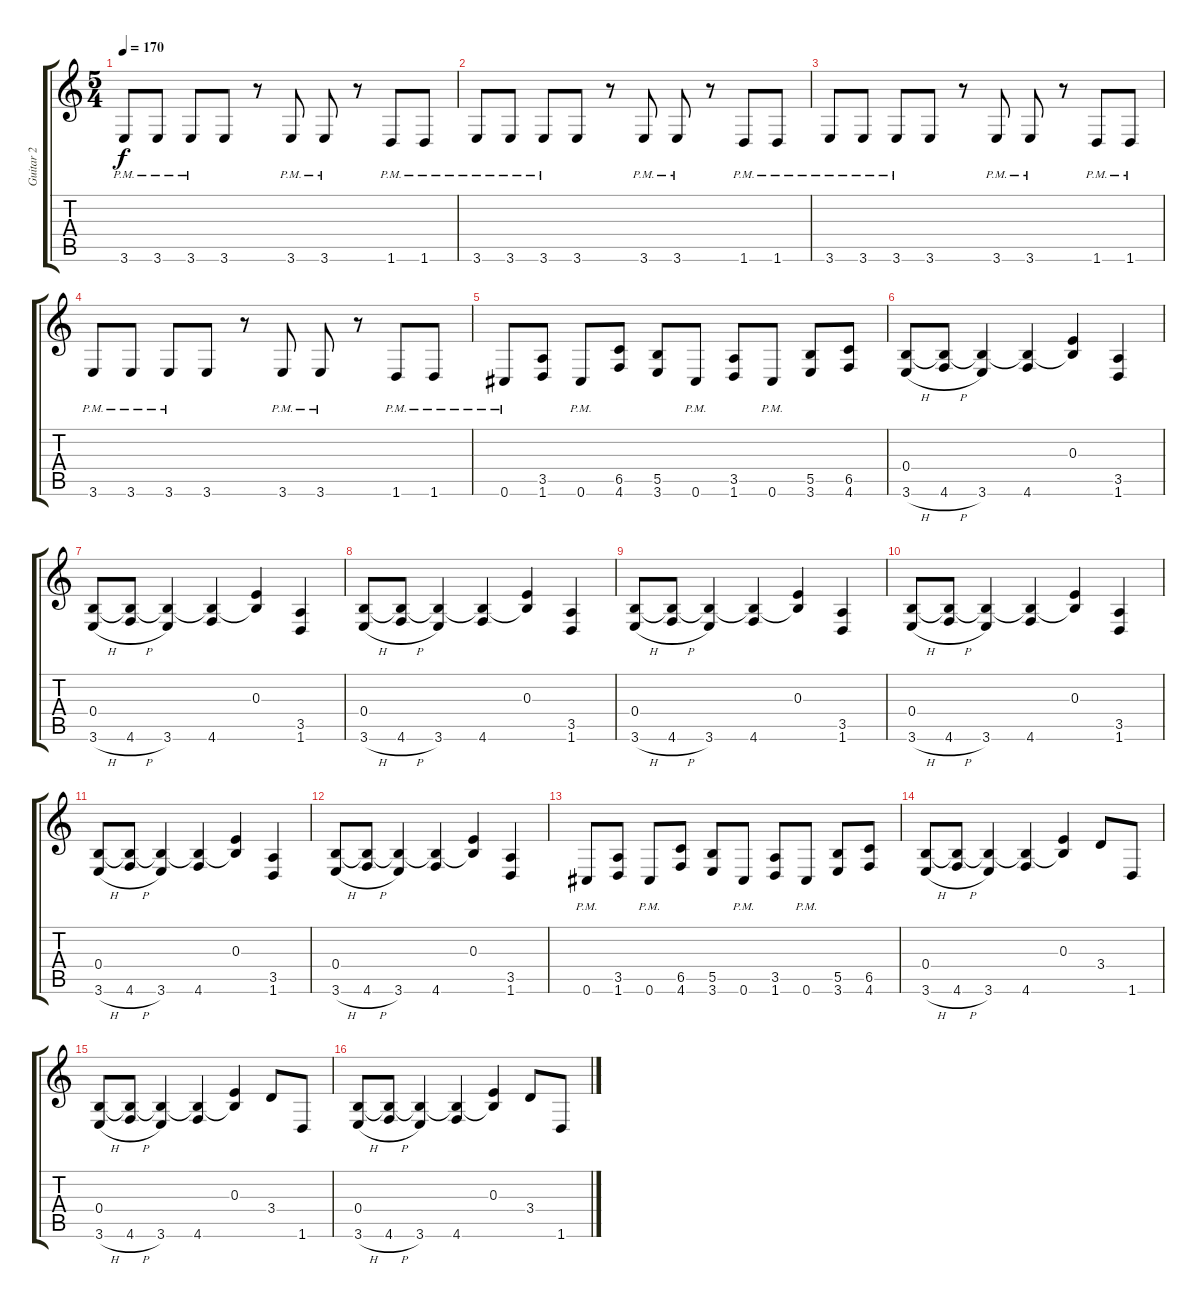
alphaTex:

\track ("Guitar 2" "Guitar 2") {instrument distortionguitar}
\staff {score tabs}
\tuning (Db4 Ab3 E3 B2 Gb2 Db2) {hide}
\ts (5 4)
\tempo 170
\clef g2
\ks c
3.6{pm}.8{dy f beam merge} 3.6{pm}.8{beam split} 3.6{pm}.8 3.6.8 r.8 3.6{pm}.8 3.6{pm}.8 r.8 1.6{pm}.8 1.6{pm}.8 |
3.6{pm}.8{beam merge} 3.6{pm}.8{beam split} 3.6{pm}.8 3.6.8 r.8 3.6{pm}.8 3.6{pm}.8 r.8 1.6{pm}.8 1.6{pm}.8 |
3.6{pm}.8{beam merge} 3.6{pm}.8{beam split} 3.6{pm}.8 3.6.8 r.8 3.6{pm}.8 3.6{pm}.8 r.8 1.6{pm}.8 1.6{pm}.8 |
3.6{pm}.8{beam merge} 3.6{pm}.8{beam split} 3.6{pm}.8 3.6.8 r.8 3.6{pm}.8 3.6{pm}.8 r.8 1.6{pm}.8 1.6{pm}.8 |
0.6{pm}.8 (3.5 1.6).8 0.6{pm}.8 (6.5 4.6).8 (5.5 3.6).8 0.6{pm}.8 (3.5 1.6).8 0.6{pm}.8 (5.5 3.6).8 (6.5 4.6).8 |
(0.4 3.6{h}).8 (0.4{t} 4.6{h}).8 (0.4{t} 3.6).4 (0.4{t} 4.6).4 (0.3 0.4{t}).4 (3.5 1.6).4 |
(0.4 3.6{h}).8 (0.4{t} 4.6{h}).8 (0.4{t} 3.6).4 (0.4{t} 4.6).4 (0.3 0.4{t}).4 (3.5 1.6).4 |
(0.4 3.6{h}).8 (0.4{t} 4.6{h}).8 (0.4{t} 3.6).4 (0.4{t} 4.6).4 (0.3 0.4{t}).4 (3.5 1.6).4 |
(0.4 3.6{h}).8 (0.4{t} 4.6{h}).8 (0.4{t} 3.6).4 (0.4{t} 4.6).4 (0.3 0.4{t}).4 (3.5 1.6).4 |
(0.4 3.6{h}).8 (0.4{t} 4.6{h}).8 (0.4{t} 3.6).4 (0.4{t} 4.6).4 (0.3 0.4{t}).4 (3.5 1.6).4 |
(0.4 3.6{h}).8 (0.4{t} 4.6{h}).8 (0.4{t} 3.6).4 (0.4{t} 4.6).4 (0.3 0.4{t}).4 (3.5 1.6).4 |
(0.4 3.6{h}).8 (0.4{t} 4.6{h}).8 (0.4{t} 3.6).4 (0.4{t} 4.6).4 (0.3 0.4{t}).4 (3.5 1.6).4 |
0.6{pm}.8 (3.5 1.6).8 0.6{pm}.8 (6.5 4.6).8 (5.5 3.6).8 0.6{pm}.8 (3.5 1.6).8 0.6{pm}.8 (5.5 3.6).8 (6.5 4.6).8 |
(0.4 3.6{h}).8 (0.4{t} 4.6{h}).8 (0.4{t} 3.6).4 (0.4{t} 4.6).4 (0.3 0.4{t}).4 3.4.8 1.6.8 |
(0.4 3.6{h}).8 (0.4{t} 4.6{h}).8 (0.4{t} 3.6).4 (0.4{t} 4.6).4 (0.3 0.4{t}).4 3.4.8 1.6.8 |
(0.4 3.6{h}).8 (0.4{t} 4.6{h}).8 (0.4{t} 3.6).4 (0.4{t} 4.6).4 (0.3 0.4{t}).4 3.4.8 1.6.8
